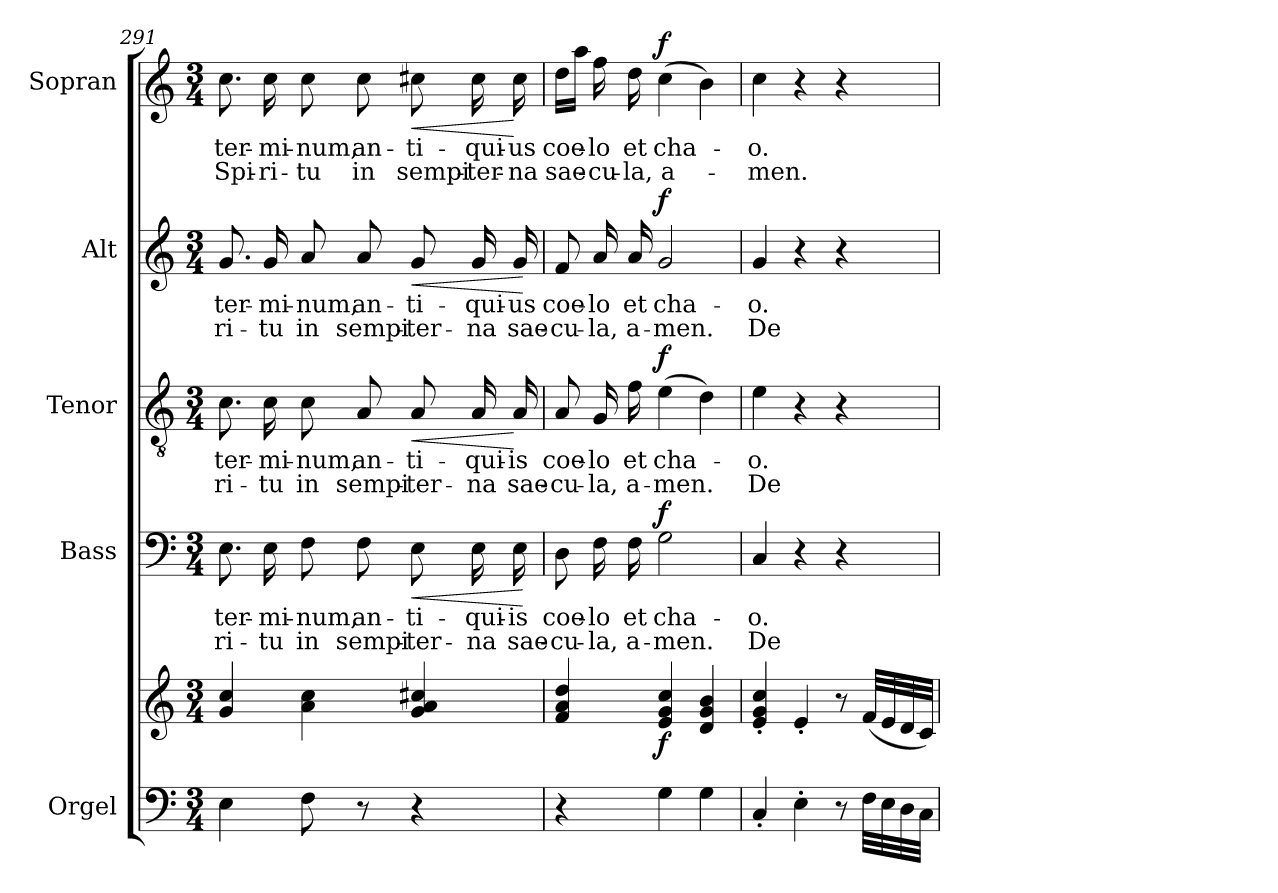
**kern	**kern	**dynam	**kern	**text	**text	**dynam	**kern	**text	**text	**dynam	**kern	**text	**text	**dynam	**kern	**text	**text	**dynam
*part5	*part5	*part5	*part4	*part4	*part4	*part4	*part3	*part3	*part3	*part3	*part2	*part2	*part2	*part2	*part1	*part1	*part1	*part1
*staff6	*staff5	*staff5/6	*staff4	*staff4	*staff4	*staff4	*staff3	*staff3	*staff3	*staff3	*staff2	*staff2	*staff2	*staff2	*staff1	*staff1	*staff1	*staff1
*I"Orgel	*	*	*I"Bass	*	*	*	*I"Tenor	*	*	*	*I"Alt	*	*	*	*I"Sopran	*	*	*
*I'Org.	*	*	*I'B.	*	*	*	*I'T.	*	*	*	*I'A.	*	*	*	*I'S.	*	*	*
!!LO:PB:g=z
*clefF4	*clefG2	*	*clefF4	*	*	*	*clefGv2	*	*	*	*clefG2	*	*	*	*clefG2	*	*	*
*k[]	*k[]	*	*k[]	*	*	*	*k[]	*	*	*	*k[]	*	*	*	*k[]	*	*	*
*C:	*C:	*	*C:	*	*	*	*C:	*	*	*	*C:	*	*	*	*C:	*	*	*
*M3/4	*M3/4	*	*M3/4	*	*	*	*M3/4	*	*	*	*M3/4	*	*	*	*M3/4	*	*	*
=291	=291	=291	=291	=291	=291	=291	=291	=291	=291	=291	=291	=291	=291	=291	=291	=291	=291	=291
!	!	!	!	!LO:LY:b	!LO:LY:b	!	!	!LO:LY:b	!LO:LY:b	!	!	!LO:LY:b	!LO:LY:b	!	!	!LO:LY:b	!LO:LY:b	!
4E\	4g/ 4cc/	.	8.E\	-ter-	-ri-	.	8.c\	-ter-	-ri-	.	8.g/	-ter-	-ri-	.	8.cc\	-ter-	Spi-	.
!	!	!	!	!LO:LY:b	!LO:LY:b	!	!	!LO:LY:b	!LO:LY:b	!	!	!LO:LY:b	!LO:LY:b	!	!	!LO:LY:b	!LO:LY:b	!
.	.	.	16E\	-mi-	-tu	.	16c\	-mi-	-tu	.	16g/	-mi-	-tu	.	16cc\	-mi-	-ri-	.
!	!	!	!	!LO:LY:b	!LO:LY:b	!	!	!LO:LY:b	!LO:LY:b	!	!	!LO:LY:b	!LO:LY:b	!	!	!LO:LY:b	!LO:LY:b	!
8F\	4a\ 4cc\	.	8F\	-num,	in	.	8c\	-num,	in	.	8a/	-num,	in	.	8cc\	-num,	-tu	.
!	!	!	!	!LO:LY:b	!LO:LY:b	!	!	!LO:LY:b	!LO:LY:b	!	!	!LO:LY:b	!LO:LY:b	!	!	!LO:LY:b	!LO:LY:b	!
8r	.	.	8F\	an-	sempi-	.	8A/	an-	sempi-	.	8a/	an-	sempi-	.	8cc\	an-	in	.
!	!	!	!	!LO:LY:b	!LO:LY:b	!LO:HP:b	!	!LO:LY:b	!LO:LY:b	!LO:HP:b	!	!LO:LY:b	!LO:LY:b	!LO:HP:b	!	!LO:LY:b	!LO:LY:b	!LO:HP:b
4r	4g/ 4a/ 4cc#X/	.	8E\	-ti-	-ter-	<	8A/	-ti-	-ter-	<	8g/	-ti-	-ter-	<	8cc#X\	-ti-	sempi-	<
!	!	!	!	!LO:LY:b	!LO:LY:b	!	!	!LO:LY:b	!LO:LY:b	!	!	!LO:LY:b	!LO:LY:b	!	!	!LO:LY:b	!LO:LY:b	!
.	.	.	16E\	-qui-	-na	.	16A/	-qui-	-na	.	16g/	-qui-	-na	.	16cc#\	-qui-	-ter-	.
!	!	!	!	!LO:LY:b	!LO:LY:b	!	!	!LO:LY:b	!LO:LY:b	!	!	!LO:LY:b	!LO:LY:b	!	!	!LO:LY:b	!LO:LY:b	!
.	.	.	16E\	-is	sae-	.	16A/	-is	sae-	[	16g/	-us	sae-	.	16cc#\	-us	-na	[
.	.	.	.	.	.	[	.	.	.	.	.	.	.	[	.	.	.	.
=292	=292	=292	=292	=292	=292	=292	=292	=292	=292	=292	=292	=292	=292	=292	=292	=292	=292	=292
!	!	!	!	!LO:LY:b	!LO:LY:b	!	!	!LO:LY:b	!LO:LY:b	!	!	!LO:LY:b	!LO:LY:b	!	!	!LO:LY:b	!LO:LY:b	!
4r	4f/ 4a/ 4dd/	.	8D\	coe-	-cu-	.	8A/	coe-	-cu-	.	8f/	coe-	-cu-	.	16dd\LL	coe-	sae-	.
.	.	.	.	.	.	.	.	.	.	.	.	.	.	.	16aa\JJ	.	.	.
!	!	!	!	!LO:LY:b	!LO:LY:b	!	!	!LO:LY:b	!LO:LY:b	!	!	!LO:LY:b	!LO:LY:b	!	!	!LO:LY:b	!LO:LY:b	!
.	.	.	16F\	-lo	-la,	.	16G/	-lo	-la,	.	16a/	-lo	-la,	.	16ff\	-lo	-cu-	.
!	!	!	!	!LO:LY:b	!LO:LY:b	!	!	!LO:LY:b	!LO:LY:b	!	!	!LO:LY:b	!LO:LY:b	!	!	!LO:LY:b	!LO:LY:b	!
.	.	.	16F\	et	a-	.	16f\	et	a-	.	16a/	et	a-	.	16dd\	et	-la,	.
!	!	!LO:DY:b	!	!LO:LY:b	!LO:LY:b	!LO:DY:a	!	!LO:LY:b	!LO:LY:b	!LO:DY:a	!	!LO:LY:b	!LO:LY:b	!LO:DY:a	!	!LO:LY:b	!LO:LY:b	!LO:DY:a
4G\	4e/ 4g/ 4cc/	f	2G\	cha-	-men.	f	(>4e\	cha-	-men.	f	2g/	cha-	-men.	f	(>4cc\	cha-	a-	f
4G\	4d/ 4g/ 4b/	.	.	.	.	.	4d\)	.	.	.	.	.	.	.	4b\)	.	.	.
=293	=293	=293	=293	=293	=293	=293	=293	=293	=293	=293	=293	=293	=293	=293	=293	=293	=293	=293
!	!	!	!	!LO:LY:b	!LO:LY:b	!	!	!LO:LY:b	!LO:LY:b	!	!	!LO:LY:b	!LO:LY:b	!	!	!LO:LY:b	!LO:LY:b	!
4C'</	4e/'< 4g/'< 4cc/'<	.	4C/	-o.	De-	.	4e\	-o.	De-	.	4g/	-o.	De-	.	4cc\	-o.	-men.	.
4E'>\	4e'</	.	4r	.	.	.	4r	.	.	.	4r	.	.	.	4r	.	.	.
8r	8r	.	4r	.	.	.	4r	.	.	.	4r	.	.	.	4r	.	.	.
32F\LLL	(<32f/LLL	.	.	.	.	.	.	.	.	.	.	.	.	.	.	.	.	.
32E\	32e/	.	.	.	.	.	.	.	.	.	.	.	.	.	.	.	.	.
32D\	32d/	.	.	.	.	.	.	.	.	.	.	.	.	.	.	.	.	.
32C\JJJ	32c/JJJ)	.	.	.	.	.	.	.	.	.	.	.	.	.	.	.	.	.
=	=	=	=	=	=	=	=	=	=	=	=	=	=	=	=	=	=	=
*-	*-	*-	*-	*-	*-	*-	*-	*-	*-	*-	*-	*-	*-	*-	*-	*-	*-	*-
